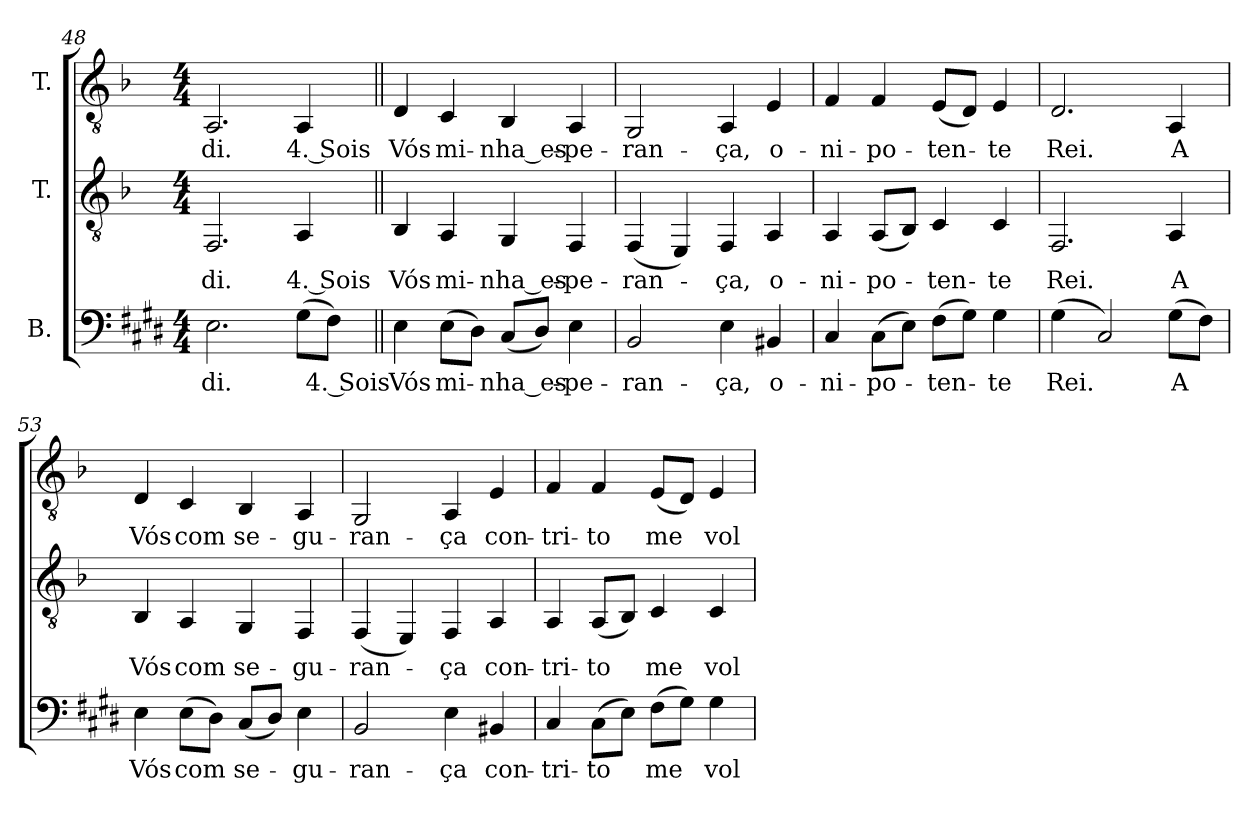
**kern	**text	**kern	**text	**kern	**text
*part3	*part3	*part2	*part2	*part1	*part1
*staff3	*staff3	*staff2	*staff2	*staff1	*staff1
*I"B.	*	*I"T.	*	*I"T.	*
*clefF4	*	*clefGv2	*	*clefGv2	*
*	*	*ITrd1c1	*	*ITrd1c1	*
*k[f#c#g#d#]	*	*k[f#c#g#d#]	*	*k[f#c#g#d#]	*
*E:	*	*E:	*	*E:	*
*M4/4	*	*M4/4	*	*M4/4	*
=48	=48	=48	=48	=48	=48
!	!LO:LY:b:color=#000000	!	!	!	!
!	!	!	!LO:LY:b:color=#000000	!	!
!	!	!	!	!	!LO:LY:b:color=#000000
2.Ei\	-di.	2.EEi/	-di.	2.GG#i/	-di.
!	!	!	!LO:LY:b:color=#000000	!	!
!	!	!	!	!	!LO:LY:b:color=#000000
(8G#i\L	.	4GG#i/	4. Sois	4GG#i/	4. Sois
!	!LO:LY:b:color=#000000	!	!	!	!
8F#i\J)	4. Sois	.	.	.	.
=49||	=49||	=49||	=49||	=49||	=49||
!	!LO:LY:b:color=#000000	!	!	!	!
!	!	!	!LO:LY:b:color=#000000	!	!
!	!	!	!	!	!LO:LY:b:color=#000000
4Ei\	Vós	4AAi/	Vós	4C#i/	Vós
!	!LO:LY:b:color=#000000	!	!	!	!
!	!	!	!LO:LY:b:color=#000000	!	!
!	!	!	!	!	!LO:LY:b:color=#000000
(8Ei\L	mi-	4GG#i/	mi-	4BBi/	mi-
8D#i\J)	.	.	.	.	.
!	!LO:LY:b:color=#000000	!	!	!	!
!	!	!	!LO:LY:b:color=#000000	!	!
!	!	!	!	!	!LO:LY:b:color=#000000
(8C#i/L	-nha_es-	4FF#i/	-nha_es-	4AAi/	-nha_es-
8D#i/J)	.	.	.	.	.
!	!LO:LY:b:color=#000000	!	!	!	!
!	!	!	!LO:LY:b:color=#000000	!	!
!	!	!	!	!	!LO:LY:b:color=#000000
4Ei\	-pe-	4EEi/	-pe-	4GG#i/	-pe-
=50	=50	=50	=50	=50	=50
!	!LO:LY:b:color=#000000	!	!	!	!
!	!	!	!LO:LY:b:color=#000000	!	!
!	!	!	!	!	!LO:LY:b:color=#000000
2BBi/	-ran-	(4EEi/	-ran-	2FF#i/	-ran-
.	.	4DD#i/)	.	.	.
!	!LO:LY:b:color=#000000	!	!	!	!
!	!	!	!LO:LY:b:color=#000000	!	!
!	!	!	!	!	!LO:LY:b:color=#000000
4Ei\	-ça,	4EEi/	-ça,	4GG#i/	-ça,
!	!LO:LY:b:color=#000000	!	!	!	!
!	!	!	!LO:LY:b:color=#000000	!	!
!	!	!	!	!	!LO:LY:b:color=#000000
4BB#Xi/	o-	4GG#i/	o-	4D#i/	o-
=51	=51	=51	=51	=51	=51
!	!LO:LY:b:color=#000000	!	!	!	!
!	!	!	!LO:LY:b:color=#000000	!	!
!	!	!	!	!	!LO:LY:b:color=#000000
4C#i/	-ni-	4GG#i/	-ni-	4Ei/	-ni-
!	!LO:LY:b:color=#000000	!	!	!	!
!	!	!	!LO:LY:b:color=#000000	!	!
!	!	!	!	!	!LO:LY:b:color=#000000
(8C#i\L	-po-	(8GG#i/L	-po-	4Ei/	-po-
8Ei\J)	.	8AAi/J)	.	.	.
!	!LO:LY:b:color=#000000	!	!	!	!
!	!	!	!LO:LY:b:color=#000000	!	!
!	!	!	!	!	!LO:LY:b:color=#000000
(8F#i\L	-ten-	4BBi/	-ten-	(8D#i/L	-ten-
8G#i\J)	.	.	.	8C#i/J)	.
!	!LO:LY:b:color=#000000	!	!	!	!
!	!	!	!LO:LY:b:color=#000000	!	!
!	!	!	!	!	!LO:LY:b:color=#000000
4G#i\	-te	4BBi/	-te	4D#i/	-te
!!LO:LB:g=z
=52	=52	=52	=52	=52	=52
!	!LO:LY:b:color=#000000	!	!	!	!
!	!	!	!LO:LY:b:color=#000000	!	!
!	!	!	!	!	!LO:LY:b:color=#000000
(4G#i\	Rei.	2.EEi/	Rei.	2.C#i/	Rei.
2C#i/)	.	.	.	.	.
!	!LO:LY:b:color=#000000	!	!	!	!
!	!	!	!LO:LY:b:color=#000000	!	!
!	!	!	!	!	!LO:LY:b:color=#000000
(8G#i\L	A	4GG#i/	A	4GG#i/	A
8F#i\J)	.	.	.	.	.
=53	=53	=53	=53	=53	=53
!	!LO:LY:b:color=#000000	!	!	!	!
!	!	!	!LO:LY:b:color=#000000	!	!
!	!	!	!	!	!LO:LY:b:color=#000000
4Ei\	Vós	4AAi/	Vós	4C#i/	Vós
!	!LO:LY:b:color=#000000	!	!	!	!
!	!	!	!LO:LY:b:color=#000000	!	!
!	!	!	!	!	!LO:LY:b:color=#000000
(8Ei\L	com	4GG#i/	com	4BBi/	com
8D#i\J)	.	.	.	.	.
!	!LO:LY:b:color=#000000	!	!	!	!
!	!	!	!LO:LY:b:color=#000000	!	!
!	!	!	!	!	!LO:LY:b:color=#000000
(8C#i/L	se-	4FF#i/	se-	4AAi/	se-
8D#i/J)	.	.	.	.	.
!	!LO:LY:b:color=#000000	!	!	!	!
!	!	!	!LO:LY:b:color=#000000	!	!
!	!	!	!	!	!LO:LY:b:color=#000000
4Ei\	-gu-	4EEi/	-gu-	4GG#i/	-gu-
=54	=54	=54	=54	=54	=54
!	!LO:LY:b:color=#000000	!	!	!	!
!	!	!	!LO:LY:b:color=#000000	!	!
!	!	!	!	!	!LO:LY:b:color=#000000
2BBi/	-ran-	(4EEi/	-ran-	2FF#i/	-ran-
.	.	4DD#i/)	.	.	.
!	!LO:LY:b:color=#000000	!	!	!	!
!	!	!	!LO:LY:b:color=#000000	!	!
!	!	!	!	!	!LO:LY:b:color=#000000
4Ei\	-ça	4EEi/	-ça	4GG#i/	-ça
!	!LO:LY:b:color=#000000	!	!	!	!
!	!	!	!LO:LY:b:color=#000000	!	!
!	!	!	!	!	!LO:LY:b:color=#000000
4BB#Xi/	con-	4GG#i/	con-	4D#i/	con-
=55	=55	=55	=55	=55	=55
!	!LO:LY:b:color=#000000	!	!	!	!
!	!	!	!LO:LY:b:color=#000000	!	!
!	!	!	!	!	!LO:LY:b:color=#000000
4C#i/	-tri-	4GG#i/	-tri-	4Ei/	-tri-
!	!LO:LY:b:color=#000000	!	!	!	!
!	!	!	!LO:LY:b:color=#000000	!	!
!	!	!	!	!	!LO:LY:b:color=#000000
(8C#i\L	-to	(8GG#i/L	-to	4Ei/	-to
8Ei\J)	.	8AAi/J)	.	.	.
!	!LO:LY:b:color=#000000	!	!	!	!
!	!	!	!LO:LY:b:color=#000000	!	!
!	!	!	!	!	!LO:LY:b:color=#000000
(8F#i\L	me	4BBi/	me	(8D#i/L	me
8G#i\J)	.	.	.	8C#i/J)	.
!	!LO:LY:b:color=#000000	!	!	!	!
!	!	!	!LO:LY:b:color=#000000	!	!
!	!	!	!	!	!LO:LY:b:color=#000000
4G#i\	vol-	4BBi/	vol-	4D#i/	vol-
=	=	=	=	=	=
*-	*-	*-	*-	*-	*-
